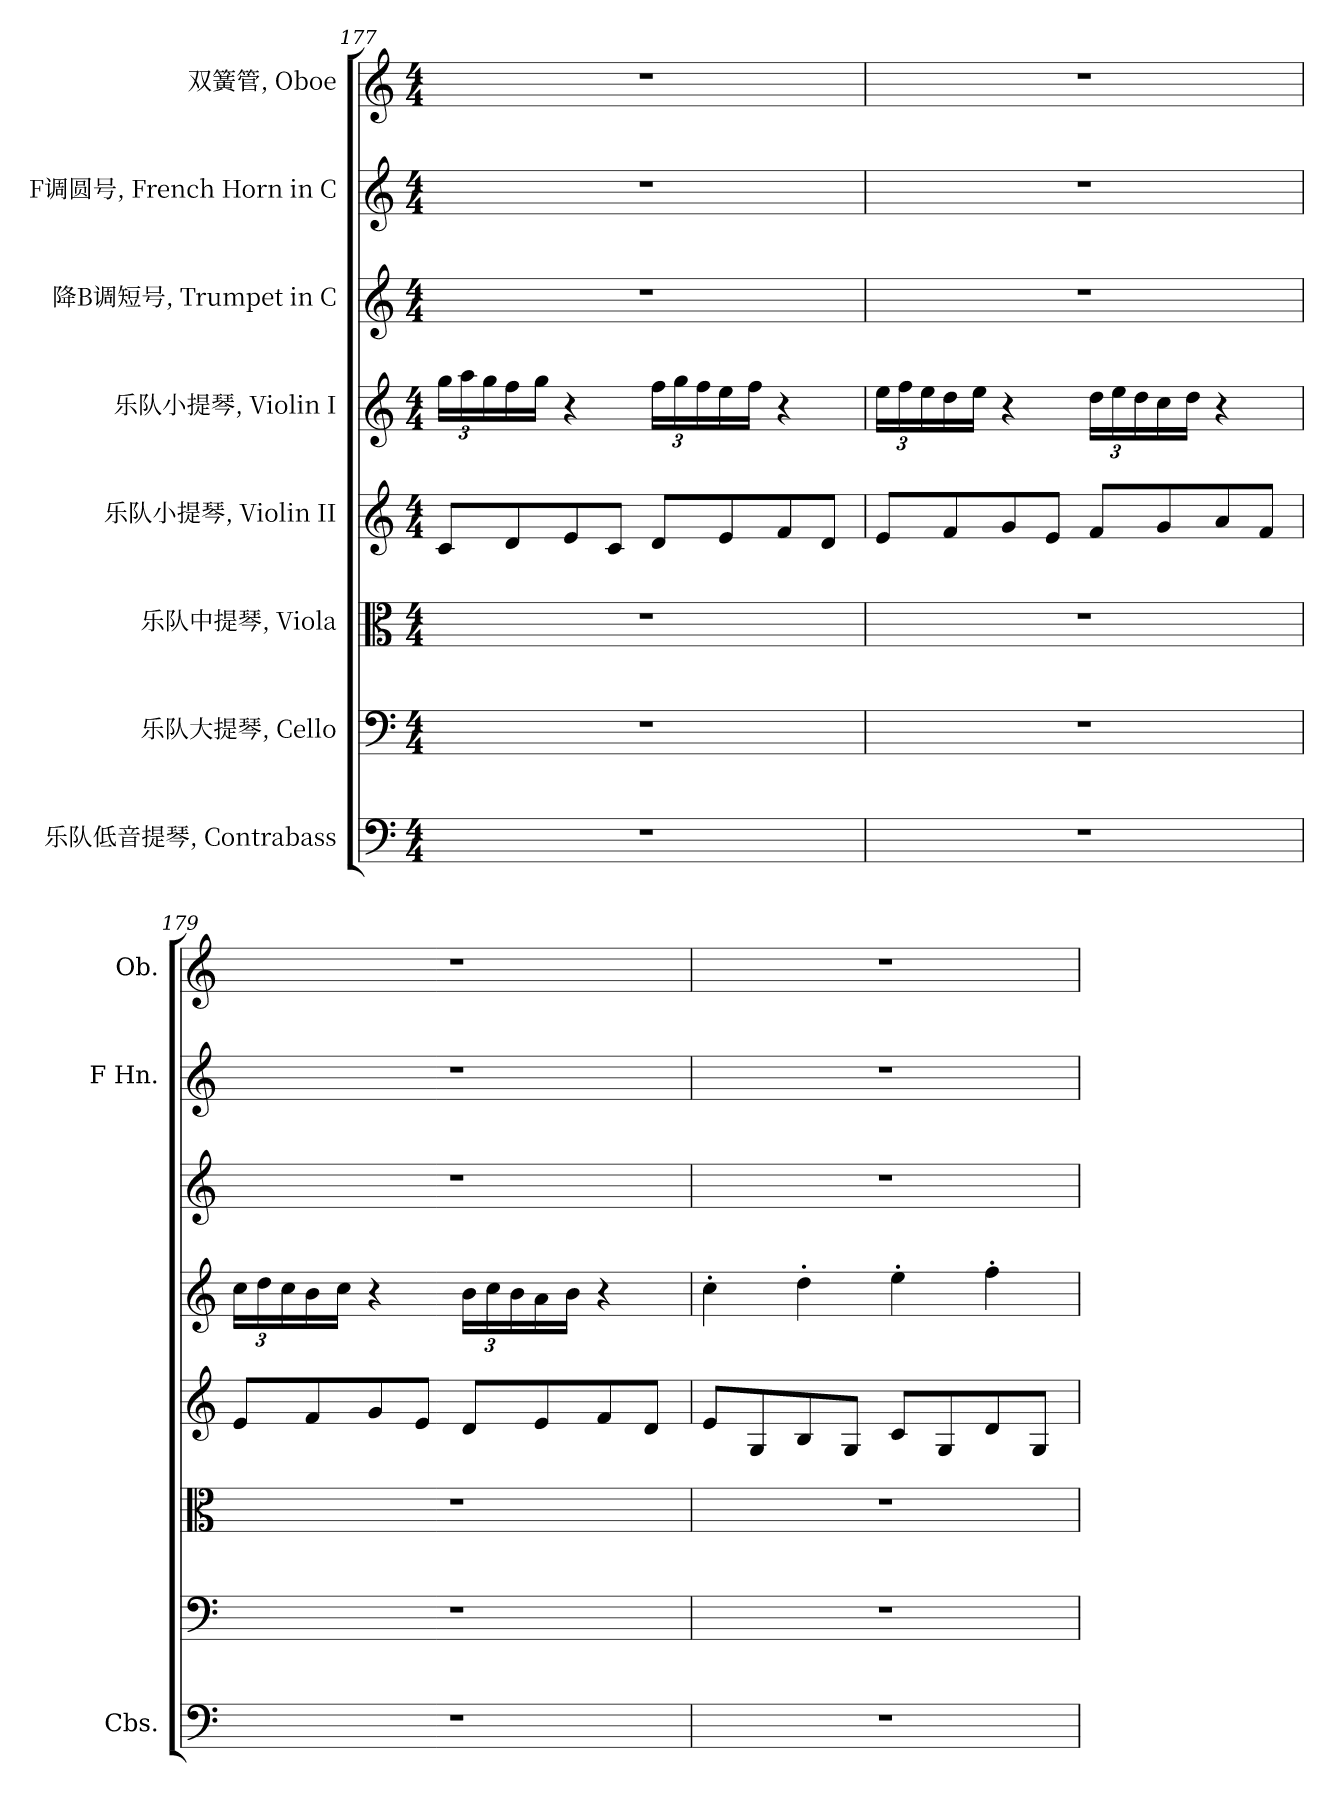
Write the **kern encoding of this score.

**kern	**kern	**kern	**kern	**kern	**kern	**kern	**kern
*part8	*part7	*part6	*part5	*part4	*part3	*part2	*part1
*staff8	*staff7	*staff6	*staff5	*staff4	*staff3	*staff2	*staff1
*I"乐队低音提琴, Contrabass	*I"乐队大提琴, Cello	*I"乐队中提琴, Viola	*I"乐队小提琴, Violin II	*I"乐队小提琴, Violin I	*I"降B调短号, Trumpet in C	*I"F调圆号, French Horn in C	*I"双簧管, Oboe
*I'Cbs.	*	*	*	*	*	*I'F Hn.	*I'Ob.
!!LO:PB:g=z
*clefF4	*clefF4	*clefC3	*clefG2	*clefG2	*clefG2	*clefG2	*clefG2
*ITrd7c12	*	*	*	*	*ITrd1c2	*ITrd4c7	*
*k[]	*k[]	*k[]	*k[]	*k[]	*k[b-e-]	*k[b-]	*k[]
*M4/4	*M4/4	*M4/4	*M4/4	*M4/4	*M4/4	*M4/4	*M4/4
*	*	*	*	*Xbrackettup	*	*	*
=177	=177	=177	=177	=177	=177	=177	=177
1r	1r	1r	8c/L	24gg\LL	1r	1r	1r
.	.	.	.	24aa\	.	.	.
.	.	.	.	24gg\	.	.	.
.	.	.	8d/	16ff\	.	.	.
.	.	.	.	16gg\JJ	.	.	.
.	.	.	8e/	4r	.	.	.
.	.	.	8c/J	.	.	.	.
.	.	.	8d/L	24ff\LL	.	.	.
.	.	.	.	24gg\	.	.	.
.	.	.	.	24ff\	.	.	.
.	.	.	8e/	16ee\	.	.	.
.	.	.	.	16ff\JJ	.	.	.
.	.	.	8f/	4r	.	.	.
.	.	.	8d/J	.	.	.	.
=178	=178	=178	=178	=178	=178	=178	=178
1r	1r	1r	8e/L	24ee\LL	1r	1r	1r
.	.	.	.	24ff\	.	.	.
.	.	.	.	24ee\	.	.	.
.	.	.	8f/	16dd\	.	.	.
.	.	.	.	16ee\JJ	.	.	.
.	.	.	8g/	4r	.	.	.
.	.	.	8e/J	.	.	.	.
.	.	.	8f/L	24dd\LL	.	.	.
.	.	.	.	24ee\	.	.	.
.	.	.	.	24dd\	.	.	.
.	.	.	8g/	16cc\	.	.	.
.	.	.	.	16dd\JJ	.	.	.
.	.	.	8a/	4r	.	.	.
.	.	.	8f/J	.	.	.	.
=179	=179	=179	=179	=179	=179	=179	=179
1r	1r	1r	8e/L	24cc\LL	1r	1r	1r
.	.	.	.	24dd\	.	.	.
.	.	.	.	24cc\	.	.	.
.	.	.	8f/	16b\	.	.	.
.	.	.	.	16cc\JJ	.	.	.
.	.	.	8g/	4r	.	.	.
.	.	.	8e/J	.	.	.	.
.	.	.	8d/L	24b\LL	.	.	.
.	.	.	.	24cc\	.	.	.
.	.	.	.	24b\	.	.	.
.	.	.	8e/	16a\	.	.	.
.	.	.	.	16b\JJ	.	.	.
.	.	.	8f/	4r	.	.	.
.	.	.	8d/J	.	.	.	.
!!LO:PB:g=z
=180	=180	=180	=180	=180	=180	=180	=180
1r	1r	1r	8e/L	4cc'\	1r	1r	1r
.	.	.	8G/	.	.	.	.
.	.	.	8B/	4dd'\	.	.	.
.	.	.	8G/J	.	.	.	.
.	.	.	8c/L	4ee'\	.	.	.
.	.	.	8G/	.	.	.	.
.	.	.	8d/	4ff'\	.	.	.
.	.	.	8G/J	.	.	.	.
=	=	=	=	=	=	=	=
*-	*-	*-	*-	*-	*-	*-	*-
